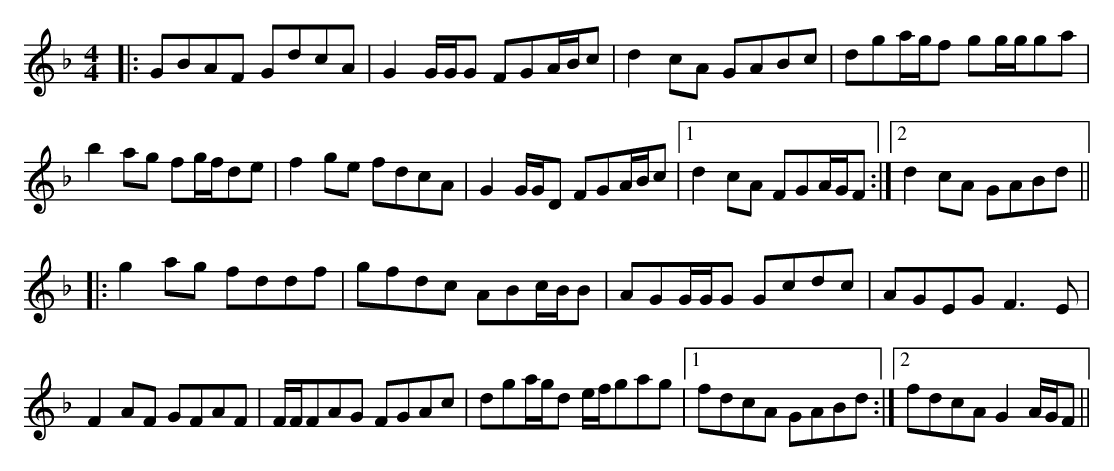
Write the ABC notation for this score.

X:1
M:4/4
K:Gdor
|: GBAF GdcA|G2G/G/G FGA/B/c|d2cA GABc|dga/g/f gg/g/ga|
b2ag fg/f/de|f2ge fdcA|G2G/G/D FGA/B/c|1 d2cA FGA/G/F :|2 d2cA GABd||
|: g2ag fddf|gfdc ABc/B/B|AGG/G/G Gcdc|AGEG F3E|
F2AF GFAF|F/F/FAG FGAc|dga/g/d e/f/gag|1 fdcA GABd :|2 fdcA G2A/G/F||
